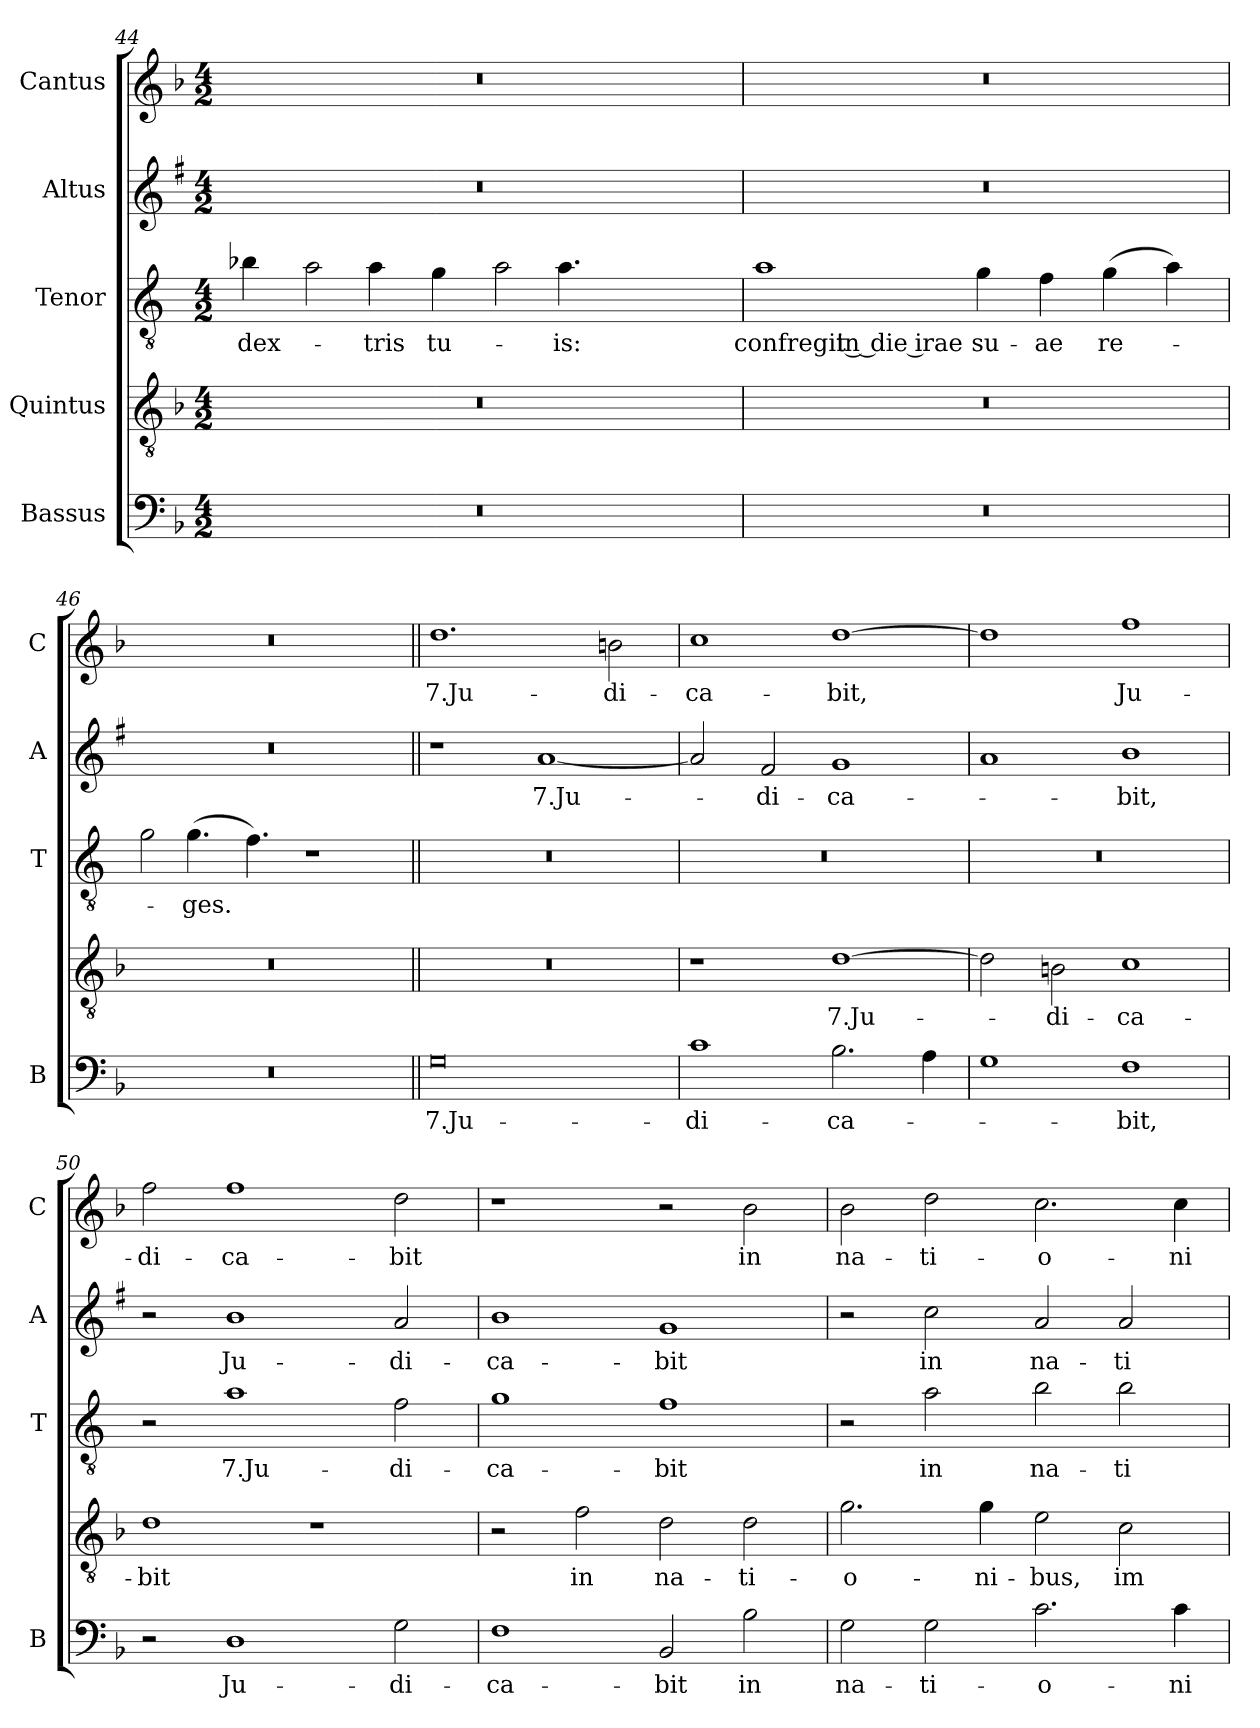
**kern	**text	**kern	**text	**kern	**text	**kern	**text	**kern	**text
*part5	*part5	*part4	*part4	*part3	*part3	*part2	*part2	*part1	*part1
*staff5	*staff5	*staff4	*staff4	*staff3	*staff3	*staff2	*staff2	*staff1	*staff1
*I"Bassus	*	*I"Quintus	*	*I"Tenor	*	*I"Altus	*	*I"Cantus	*
*I'B	*	*	*	*I'T	*	*I'A	*	*I'C	*
*clefF4	*	*clefGv2	*	*clefGv2	*	*clefG2	*	*clefG2	*
*	*	*	*	*ITrd4c7	*	*ITrd1c2	*	*	*
*k[b-]	*	*k[b-]	*	*k[b-]	*	*k[b-]	*	*k[b-]	*
*F:	*	*F:	*	*F:	*	*F:	*	*F:	*
*M4/2	*	*M4/2	*	*M4/2	*	*M4/2	*	*M4/2	*
=44	=44	=44	=44	=44	=44	=44	=44	=44	=44
!	!	!	!	!	!LO:LY:b	!	!	!	!
0r	.	0r	.	4e-X\	dex-	0r	.	0r	.
!	!	!	!	!LO:N:head=open	!	!	!	!	!
.	.	.	.	4d\	.	.	.	.	.
!	!	!	!	!	!LO:LY:b	!	!	!	!
.	.	.	.	4d\	-tris	.	.	.	.
!	!	!	!	!	!LO:LY:b	!	!	!	!
.	.	.	.	4c\	tu-	.	.	.	.
!	!	!	!	!LO:N:head=open	!	!	!	!	!
.	.	.	.	4d\	.	.	.	.	.
!	!	!	!	!	!LO:LY:b	!	!	!	!
.	.	.	.	4.d\	-is:	.	.	.	.
.	.	.	.	8ryy	.	.	.	.	.
.	.	.	.	4ryy	.	.	.	.	.
=45	=45	=45	=45	=45	=45	=45	=45	=45	=45
!	!	!	!	!	!LO:LY:b	!	!	!	!
0r	.	0r	.	1d	confregit in die irae	0r	.	0r	.
!	!	!	!	!	!LO:LY:b	!	!	!	!
.	.	.	.	4c\	su-	.	.	.	.
!	!	!	!	!	!LO:LY:b	!	!	!	!
.	.	.	.	4B-\	-ae	.	.	.	.
!	!	!	!	!	!LO:LY:b	!	!	!	!
.	.	.	.	(>4c\	re-	.	.	.	.
.	.	.	.	4d\)	.	.	.	.	.
=46	=46	=46	=46	=46	=46	=46	=46	=46	=46
!	!	!	!	!LO:N:head=open	!	!	!	!	!
0r	.	0r	.	4c\	.	0r	.	0r	.
!	!	!	!	!	!LO:LY:b	!	!	!	!
.	.	.	.	(>4.c\	-ges.	.	.	.	.
.	.	.	.	4.B-\)	.	.	.	.	.
.	.	.	.	1r	.	.	.	.	.
!!LO:PB:g=z
=47||	=47||	=47||	=47||	=47||	=47||	=47||	=47||	=47||	=47||
!	!LO:LY:b	!	!	!	!	!	!	!	!LO:LY:b
0G	7.Ju-	0r	.	0r	.	1r	.	1.dd	7.Ju-
!	!	!	!	!	!	!	!LO:LY:b	!	!
.	.	.	.	.	.	[1g	7.Ju-	.	.
!	!	!	!	!	!	!	!	!	!LO:LY:b
.	.	.	.	.	.	.	.	2bn\	-di-
=48	=48	=48	=48	=48	=48	=48	=48	=48	=48
!	!LO:LY:b	!	!	!	!	!	!	!	!LO:LY:b
1c	-di-	1r	.	0r	.	2g/]	.	1cc	-ca-
!	!	!	!	!	!	!	!LO:LY:b	!	!
.	.	.	.	.	.	2e/	-di-	.	.
!	!LO:LY:b	!	!LO:LY:b	!	!	!	!LO:LY:b	!	!LO:LY:b
2.B-\	-ca-	[1d	7.Ju-	.	.	1f	-ca-	[1dd	-bit,
4A\	.	.	.	.	.	.	.	.	.
=49	=49	=49	=49	=49	=49	=49	=49	=49	=49
1G	.	2d\]	.	0r	.	1g	.	1dd]	.
!	!	!	!LO:LY:b	!	!	!	!	!	!
.	.	2Bn\	-di-	.	.	.	.	.	.
!	!LO:LY:b	!	!LO:LY:b	!	!	!	!LO:LY:b	!	!LO:LY:b
1F	-bit,	1c	-ca-	.	.	1a	-bit,	1ff	Ju-
=50	=50	=50	=50	=50	=50	=50	=50	=50	=50
!	!	!	!LO:LY:b	!	!	!	!	!	!LO:LY:b
2r	.	1d	-bit	2r	.	2r	.	2ff\	-di-
!	!LO:LY:b	!	!	!	!LO:LY:b	!	!LO:LY:b	!	!LO:LY:b
1D	Ju-	.	.	1d	7.Ju-	1a	Ju-	1ff	-ca-
.	.	1r	.	.	.	.	.	.	.
!	!LO:LY:b	!	!	!	!LO:LY:b	!	!LO:LY:b	!	!LO:LY:b
2G\	-di-	.	.	2B-\	-di-	2g/	-di-	2dd\	-bit
=51	=51	=51	=51	=51	=51	=51	=51	=51	=51
!	!LO:LY:b	!	!	!	!LO:LY:b	!	!LO:LY:b	!	!
1F	-ca-	2r	.	1c	-ca-	1a	-ca-	1r	.
!	!	!	!LO:LY:b	!	!	!	!	!	!
.	.	2f\	in	.	.	.	.	.	.
!	!LO:LY:b	!	!LO:LY:b	!	!LO:LY:b	!	!LO:LY:b	!	!
2BB-/	-bit	2d\	na-	1B-	-bit	1f	-bit	2r	.
!	!LO:LY:b	!	!LO:LY:b	!	!	!	!	!	!LO:LY:b
2B-\	in	2d\	-ti-	.	.	.	.	2b-\	in
!!LO:LB:g=z
=52	=52	=52	=52	=52	=52	=52	=52	=52	=52
!	!LO:LY:b	!	!LO:LY:b	!	!	!	!	!	!LO:LY:b
2G\	na-	2.g\	-o-	2r	.	2r	.	2b-\	na-
!	!LO:LY:b	!	!	!	!LO:LY:b	!	!LO:LY:b	!	!LO:LY:b
2G\	-ti-	.	.	2d\	in	2b-\	in	2dd\	-ti-
!	!	!	!LO:LY:b	!	!	!	!	!	!
.	.	4g\	-ni-	.	.	.	.	.	.
!	!LO:LY:b	!	!LO:LY:b	!	!LO:LY:b	!	!LO:LY:b	!	!LO:LY:b
2.c\	-o-	2e\	-bus,	2e\	na-	2g/	na-	2.cc\	-o-
!	!	!	!LO:LY:b	!	!LO:LY:b	!	!LO:LY:b	!	!
.	.	2c\	im-	2e\	-ti-	2g/	-ti-	.	.
!	!LO:LY:b	!	!	!	!	!	!	!	!LO:LY:b
4c\	-ni-	.	.	.	.	.	.	4cc\	-ni-
=	=	=	=	=	=	=	=	=	=
*-	*-	*-	*-	*-	*-	*-	*-	*-	*-
